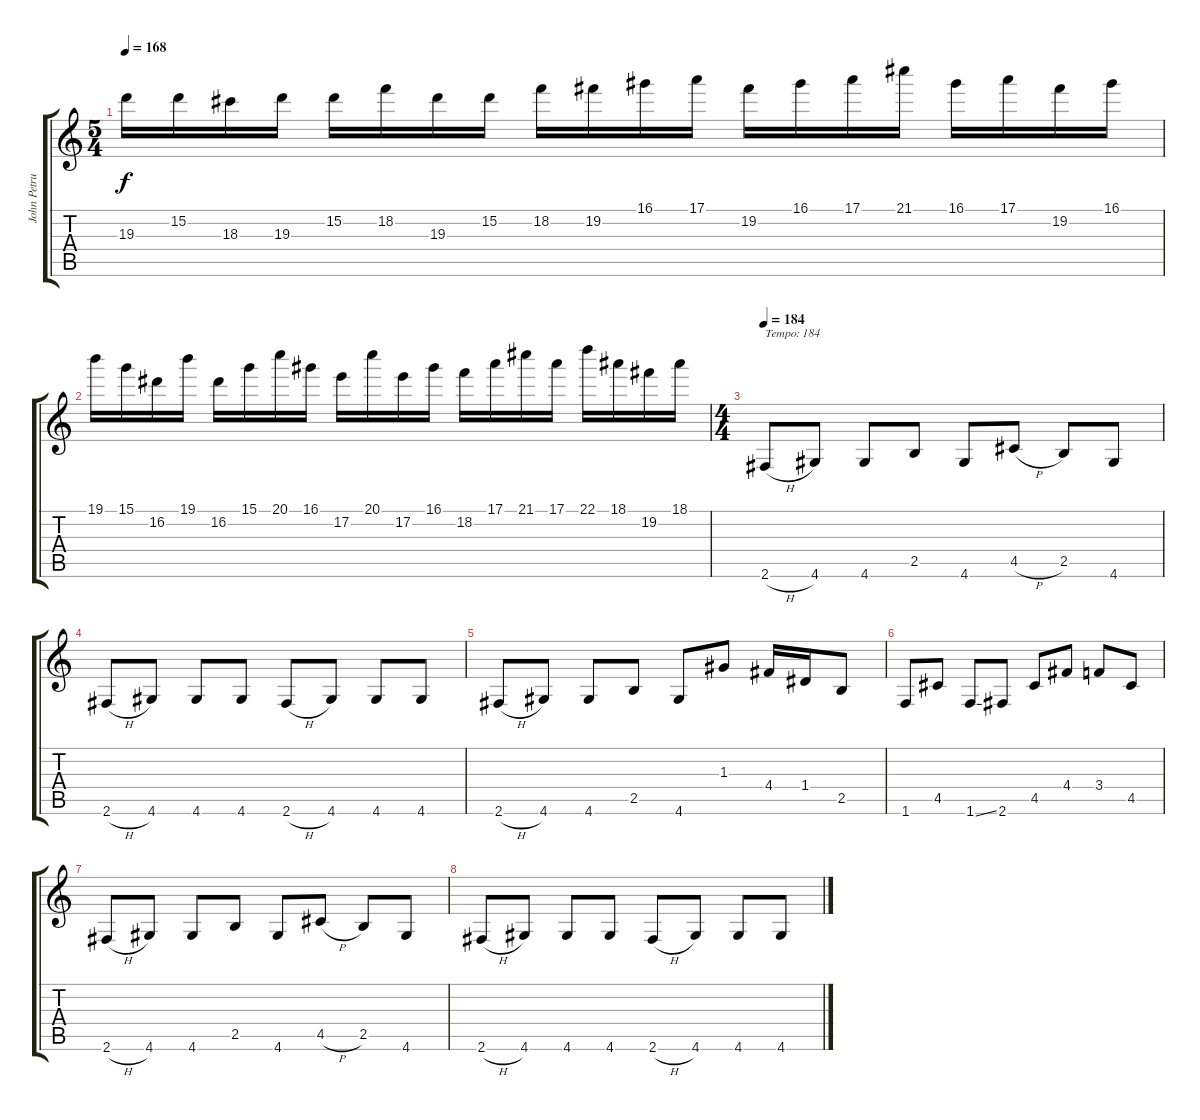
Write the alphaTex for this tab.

\track ("John Petrucci - 6 Strings Guitar" "John Petru") {instrument distortionguitar}
\staff {score tabs}
\tuning (E4 B3 G3 D3 A2 E2) {hide}
\ts (5 4)
\tempo 168
\clef g2
\ks c
19.3.16{dy f} 15.2.16 18.3.16 19.3.16 15.2.16 18.2.16 19.3.16 15.2.16 18.2.16 19.2.16 16.1.16 17.1.16 19.2.16 16.1.16 17.1.16 21.1.16 16.1.16 17.1.16 19.2.16 16.1.16 |
19.1.16 15.1.16 16.2.16 19.1.16 16.2.16 15.1.16 20.1.16 16.1.16 17.2.16 20.1.16 17.2.16 16.1.16 18.2.16 17.1.16 21.1.16 17.1.16 22.1.16 18.1.16 19.2.16 18.1.16 |
\ts (4 4)
\tempo 184
2.6{h}.8{txt "Tempo: 184"} 4.6.8 4.6.8 2.5.8 4.6.8 4.5{h}.8 2.5.8 4.6.8 |
2.6{h}.8 4.6.8 4.6.8 4.6.8 2.6{h}.8 4.6.8 4.6.8 4.6.8 |
2.6{h}.8 4.6.8 4.6.8 2.5.8 4.6.8 1.3.8 4.4.16 1.4.16 2.5.8 |
1.6.8 4.5.8 1.6{ss}.8 2.6.8 4.5.8 4.4.8 3.4.8 4.5.8 |
2.6{h}.8 4.6.8 4.6.8 2.5.8 4.6.8 4.5{h}.8 2.5.8 4.6.8 |
2.6{h}.8 4.6.8 4.6.8 4.6.8 2.6{h}.8 4.6.8 4.6.8 4.6.8
